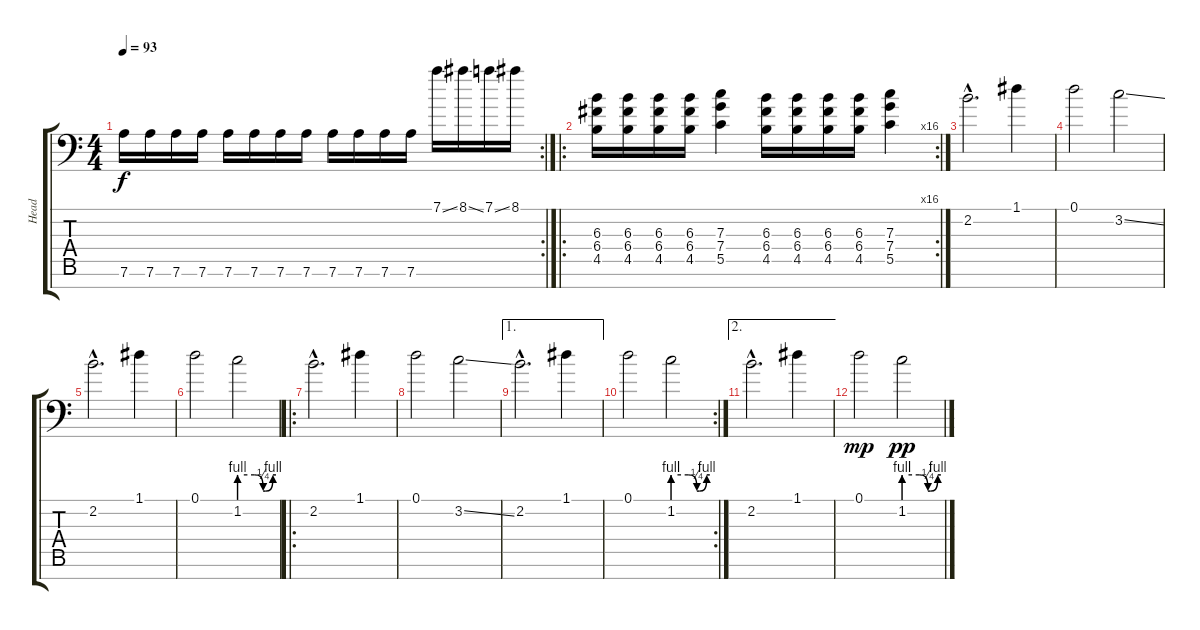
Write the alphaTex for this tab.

\track ("Head" "Head") {instrument distortionguitar}
\staff {score tabs}
\tuning (D4 A3 F3 C3 G2 D2 A1) {hide}
\rc 2
\ts (4 4)
\tempo 93
\clef f4
\ks c
7.6.16{dy f} 7.6.16 7.6.16 7.6.16 7.6.16 7.6.16 7.6.16 7.6.16 7.6.16 7.6.16 7.6.16 7.6.16 7.1{ss}.16 8.1{ss}.16 7.1{ss}.16 8.1.16 |
\ro
\rc 16
(6.3 6.4 4.5).16 (6.3 6.4 4.5).16 (6.3 6.4 4.5).16 (6.3 6.4 4.5).16 (7.3 7.4 5.5).4 (6.3 6.4 4.5).16 (6.3 6.4 4.5).16 (6.3 6.4 4.5).16 (6.3 6.4 4.5).16 (7.3 7.4 5.5).4 |
2.2{hac}.2{d} 1.1.4 |
0.1.2 3.2{ss}.2 |
2.2{hac}.2{d} 1.1.4 |
0.1.2 1.2{be (custom 0 4 25 4 39 1 43 1 55 4 60 4)}.2 |
\ro
2.2{hac}.2{d} 1.1.4 |
0.1.2 3.2{ss}.2 |
\ae 1
2.2{hac}.2{d} 1.1.4 |
\rc 2
0.1.2 1.2{be (custom 0 4 25 4 39 1 43 1 55 4 60 4)}.2 |
\ae 2
2.2{hac}.2{d} 1.1.4 |
0.1.2{dy mp} 1.2{be (custom 0 4 25 4 39 1 43 1 55 4 60 4)}.2{dy pp}
